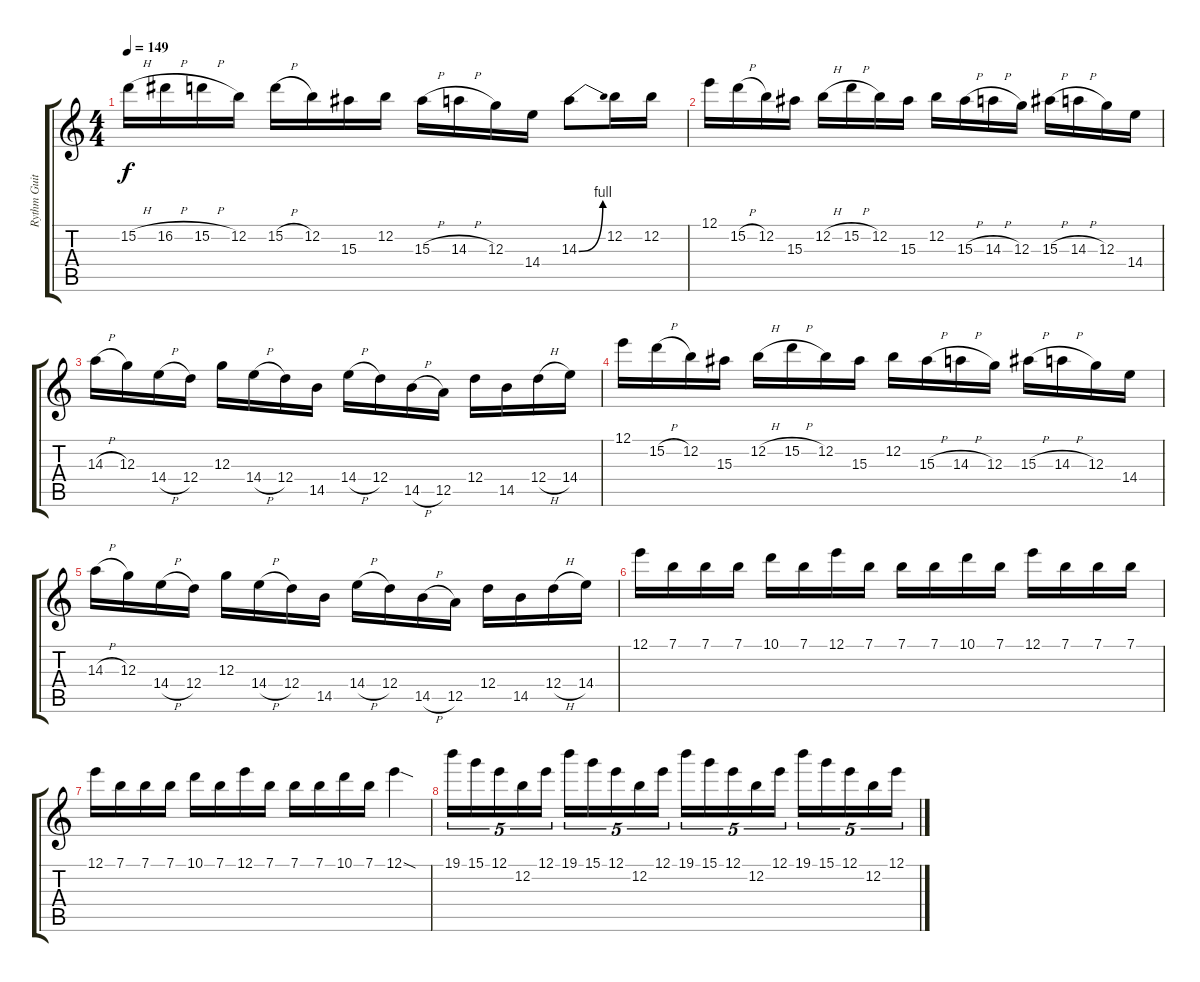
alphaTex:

\track ("Rythm Guitar (Dave Mustaine)" "Rythm Guit") {instrument distortionguitar}
\staff {score tabs}
\tuning (E4 B3 G3 D3 A2 E2) {hide}
\ts (4 4)
\tempo 149
\clef g2
\ks c
15.2{h}.16{dy f} 16.2{h}.16 15.2{h}.16 12.2.16 15.2{h}.16 12.2.16 15.3.16 12.2.16 15.3{h}.16 14.3{h}.16 12.3.16 14.4.16 14.3{be (bend 0 0 60 4)}.8 12.2.16 12.2.16 |
12.1.16 15.2{h}.16 12.2.16 15.3.16 12.2{h}.16 15.2{h}.16 12.2.16 15.3.16 12.2.16 15.3{h}.16 14.3{h}.16 12.3.16 15.3{h}.16 14.3{h}.16 12.3.16 14.4.16 |
14.3{h}.16 12.3.16 14.4{h}.16 12.4.16 12.3.16 14.4{h}.16 12.4.16 14.5.16 14.4{h}.16 12.4.16 14.5{h}.16 12.5.16 12.4.16 14.5.16 12.4{h}.16 14.4.16 |
12.1.16 15.2{h}.16 12.2.16 15.3.16 12.2{h}.16 15.2{h}.16 12.2.16 15.3.16 12.2.16 15.3{h}.16 14.3{h}.16 12.3.16 15.3{h}.16 14.3{h}.16 12.3.16 14.4.16 |
14.3{h}.16 12.3.16 14.4{h}.16 12.4.16 12.3.16 14.4{h}.16 12.4.16 14.5.16 14.4{h}.16 12.4.16 14.5{h}.16 12.5.16 12.4.16 14.5.16 12.4{h}.16 14.4.16 |
12.1.16 7.1.16 7.1.16 7.1.16 10.1.16 7.1.16 12.1.16 7.1.16 7.1.16 7.1.16 10.1.16 7.1.16 12.1.16 7.1.16 7.1.16 7.1.16 |
12.1.16 7.1.16 7.1.16 7.1.16 10.1.16 7.1.16 12.1.16 7.1.16 7.1.16 7.1.16 10.1.16 7.1.16 12.1{sod}.4 |
19.1.16{tu (5 4)} 15.1.16{tu (5 4)} 12.1.16{tu (5 4)} 12.2.16{tu (5 4)} 12.1.16{tu (5 4)} 19.1.16{tu (5 4)} 15.1.16{tu (5 4)} 12.1.16{tu (5 4)} 12.2.16{tu (5 4)} 12.1.16{tu (5 4)} 19.1.16{tu (5 4)} 15.1.16{tu (5 4)} 12.1.16{tu (5 4)} 12.2.16{tu (5 4)} 12.1.16{tu (5 4)} 19.1.16{tu (5 4)} 15.1.16{tu (5 4)} 12.1.16{tu (5 4)} 12.2.16{tu (5 4)} 12.1.16{tu (5 4)}
